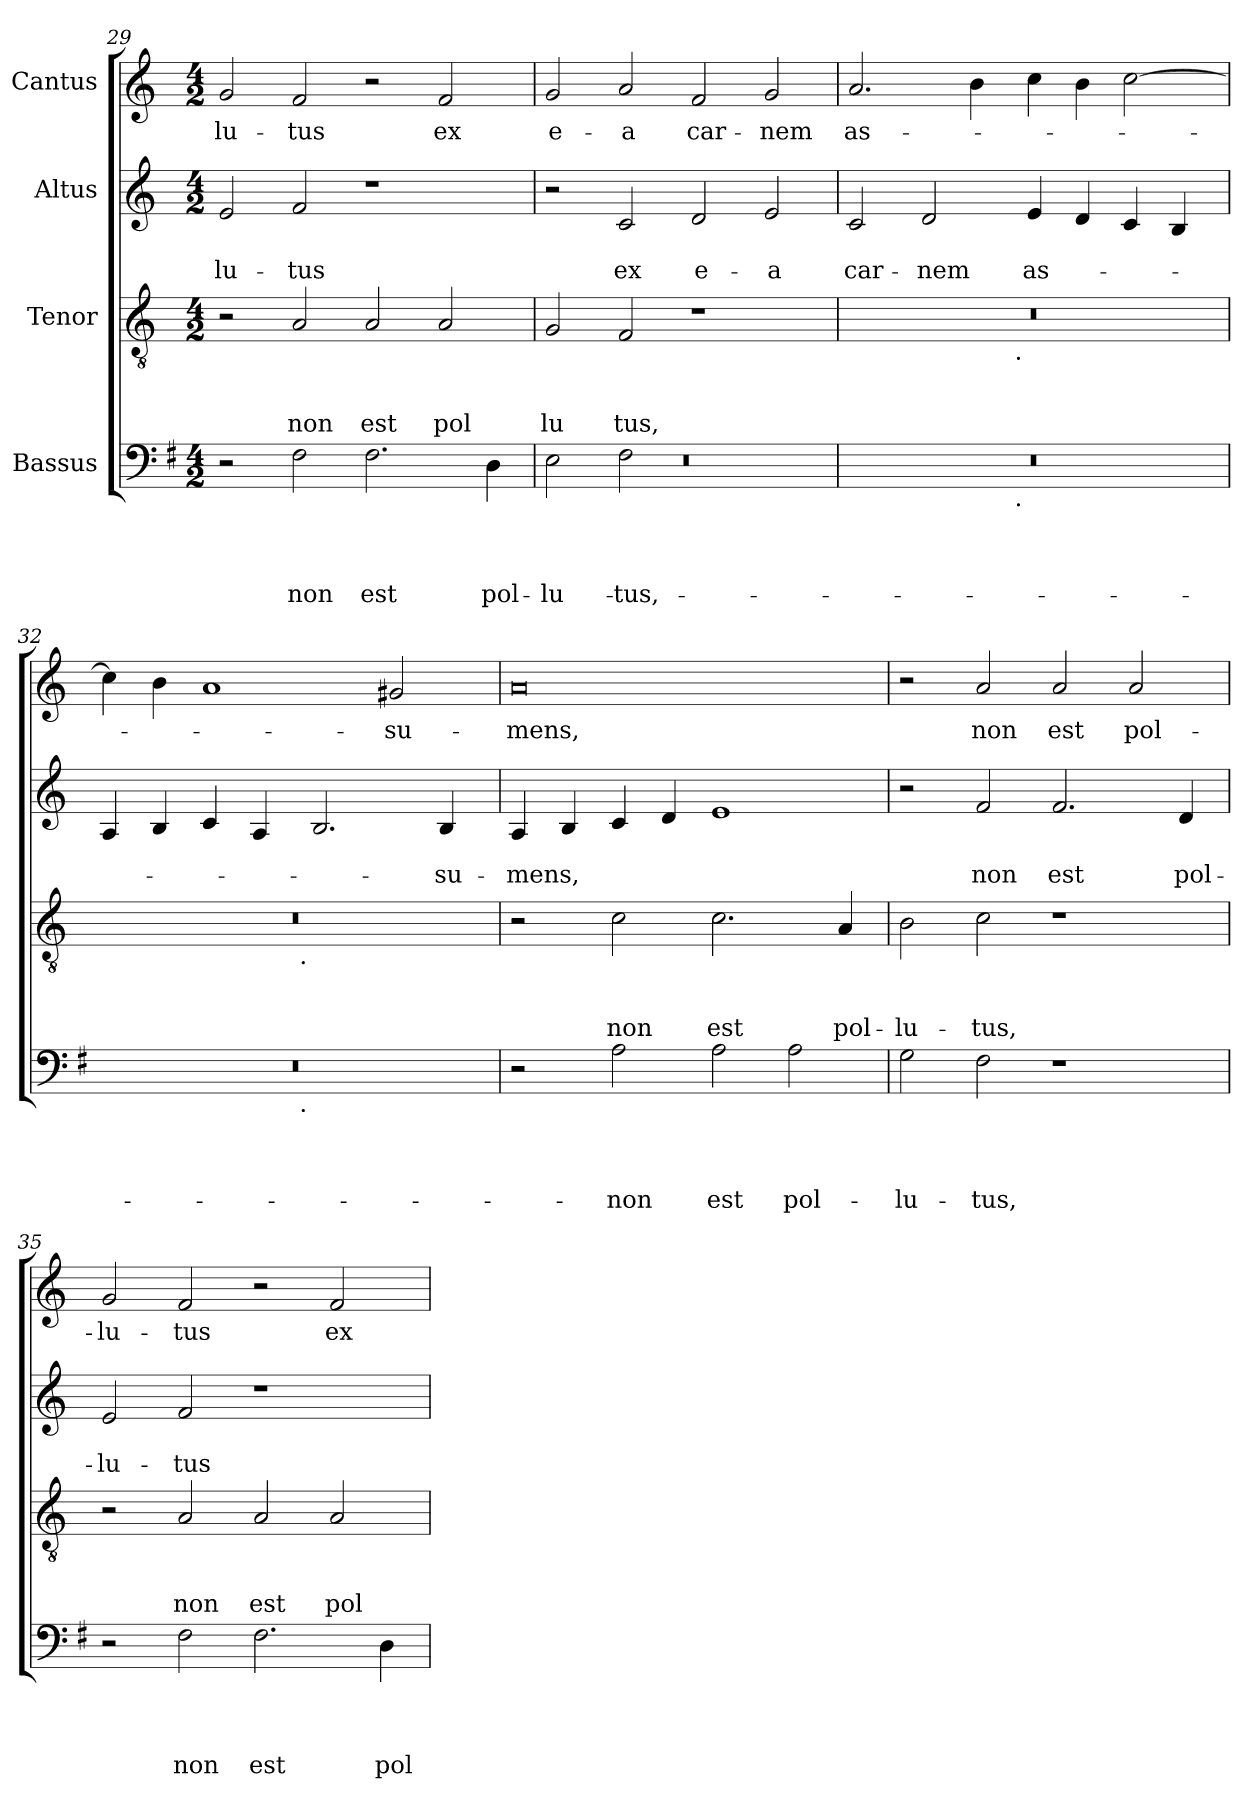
**kern	**text	**text	**text	**text	**kern	**text	**text	**text	**kern	**text	**text	**kern	**text
*part4	*part4	*part4	*part4	*part4	*part3	*part3	*part3	*part3	*part2	*part2	*part2	*part1	*part1
*staff4	*staff4	*staff4	*staff4	*staff4	*staff3	*staff3	*staff3	*staff3	*staff2	*staff2	*staff2	*staff1	*staff1
*I"Bassus	*	*	*	*	*I"Tenor	*	*	*	*I"Altus	*	*	*I"Cantus	*
*clefF4	*	*	*	*	*clefGv2	*	*	*	*clefG2	*	*	*clefG2	*
*ITrd-3c-5	*	*	*	*	*	*	*	*	*	*	*	*	*
*k[]	*	*	*	*	*k[]	*	*	*	*k[]	*	*	*k[]	*
*C:	*	*	*	*	*C:	*	*	*	*C:	*	*	*C:	*
*M4/2	*	*	*	*	*M4/2	*	*	*	*M4/2	*	*	*M4/2	*
=29	=29	=29	=29	=29	=29	=29	=29	=29	=29	=29	=29	=29	=29
!	!	!	!	!	!	!	!	!	!	!	!LO:LY:b	!	!LO:LY:b
2r	.	.	.	.	2r	.	.	.	2e/	.	-lu-	2g/	-lu-
!	!	!	!	!LO:LY:b	!	!	!	!LO:LY:b	!	!	!LO:LY:b	!	!LO:LY:b
2B\	.	.	.	non	2A/	.	.	non	2f/	.	-tus	2f/	-tus
!	!	!	!	!LO:LY:b	!	!	!	!LO:LY:b	!	!	!	!	!
2.B\	.	.	.	est	2A/	.	.	est	1r	.	.	2r	.
!	!	!	!	!	!	!	!	!LO:LY:b	!	!	!	!	!LO:LY:b
.	.	.	.	.	2A/	.	.	pol	.	.	.	2f/	ex
!	!	!	!	!LO:LY:b	!	!	!	!	!	!	!	!	!
4G\	.	.	.	pol-	.	.	.	.	.	.	.	.	.
=30	=30	=30	=30	=30	=30	=30	=30	=30	=30	=30	=30	=30	=30
*^	*	*	*	*	*	*	*	*	*	*	*	*	*
*	*^	*	*	*	*	*	*	*	*	*	*	*	*	*
!	!	!LO:N:vis=1	!	!	!	!LO:LY:b	!	!	!	!LO:LY:b	!	!	!	!	!LO:LY:b
2A\	2ryy	0r	.	.	.	-lu-	2G/	.	.	lu	2r	.	.	2g/	e-
!	!	!	!	!	!	!LO:LY:b	!	!	!	!LO:LY:b	!	!	!LO:LY:b	!	!LO:LY:b
2ryy	2B\	.	.	.	.	-tus,	2F/	.	.	tus,	2c/	.	ex	2a/	-a
!	!	!	!	!	!	!	!	!	!	!	!	!	!LO:LY:b	!	!LO:LY:b
1ryy	1ryy	.	.	.	.	.	1r	.	.	.	2d/	.	e-	2f/	car-
!	!	!	!	!	!	!	!	!	!	!	!	!	!LO:LY:b	!	!LO:LY:b
.	.	.	.	.	.	.	.	.	.	.	2e/	.	-a	2g/	-nem
*v	*v	*v	*	*	*	*	*	*	*	*	*	*	*	*	*
=31	=31	=31	=31	=31	=31	=31	=31	=31	=31	=31	=31	=31	=31
!	!	!	!	!	!	!	!	!	!	!	!LO:LY:b	!	!LO:LY:b
*^	*	*	*	*	*^	*	*	*	*	*	*	*	*
0r	2ryy	.	.	.	.	0r	2ryy	.	.	.	2c/	.	car-	2.a/	as-
!	!	!	!	!	!	!	!	!	!	!	!	!	!LO:LY:b	!	!
.	4...ryy	.	.	.	.	.	4...ryy	.	.	.	2d/	.	-nem	.	.
.	.	.	.	.	.	.	.	.	.	.	.	.	.	4b\	.
!	!	!	!	!	!	!	!LO:TX:b:t=.	!	!	!	!	!	!	!	!
!	!LO:TX:b:t=.	!	!	!	!	!	!	!	!	!	!	!	!	!	!
.	1ryy	.	.	.	.	.	1ryy	.	.	.	.	.	.	.	.
!	!	!	!	!	!	!	!	!	!	!	!	!	!LO:LY:b	!	!
.	.	.	.	.	.	.	.	.	.	.	4e/	.	as-	4cc\	.
.	.	.	.	.	.	.	.	.	.	.	4d/	.	.	4b\	.
.	.	.	.	.	.	.	.	.	.	.	4c/	.	.	[>2cc\	.
.	.	.	.	.	.	.	.	.	.	.	4B/	.	.	.	.
.	32ryy	.	.	.	.	.	32ryy	.	.	.	.	.	.	.	.
=32	=32	=32	=32	=32	=32	=32	=32	=32	=32	=32	=32	=32	=32	=32	=32
0r	2ryy	.	.	.	.	0r	2ryy	.	.	.	4A/	.	.	4cc\]	.
.	.	.	.	.	.	.	.	.	.	.	4B/	.	.	4b\	.
.	4...ryy	.	.	.	.	.	4...ryy	.	.	.	4c/	.	.	1a	.
.	.	.	.	.	.	.	.	.	.	.	4A/	.	.	.	.
!	!	!	!	!	!	!	!LO:TX:b:t=.	!	!	!	!	!	!	!	!
!	!LO:TX:b:t=.	!	!	!	!	!	!	!	!	!	!	!	!	!	!
.	1ryy	.	.	.	.	.	1ryy	.	.	.	.	.	.	.	.
.	.	.	.	.	.	.	.	.	.	.	2.B/	.	.	.	.
!	!	!	!	!	!	!	!	!	!	!	!	!	!	!	!LO:LY:b
.	.	.	.	.	.	.	.	.	.	.	.	.	.	2g#X/	-su-
!	!	!	!	!	!	!	!	!	!	!	!	!	!LO:LY:b	!	!
.	.	.	.	.	.	.	.	.	.	.	4B/	.	-su-	.	.
.	32ryy	.	.	.	.	.	32ryy	.	.	.	.	.	.	.	.
!!LO:LB:g=z
=33	=33	=33	=33	=33	=33	=33	=33	=33	=33	=33	=33	=33	=33	=33	=33
!	!	!	!	!	!	!	!	!	!	!	!	!	!LO:LY:b	!	!LO:LY:b
*v	*v	*	*	*	*	*	*	*	*	*	*	*	*	*	*
*	*	*	*	*	*v	*v	*	*	*	*	*	*	*	*
2r	.	.	.	.	2r	.	.	.	4A/	.	-mens,	0a	-mens,
.	.	.	.	.	.	.	.	.	4B/	.	.	.	.
!	!	!	!	!LO:LY:b	!	!	!	!LO:LY:b	!	!	!	!	!
2d\	.	.	.	non	2c\	.	.	non	4c/	.	.	.	.
.	.	.	.	.	.	.	.	.	4d/	.	.	.	.
!	!	!	!	!LO:LY:b	!	!	!	!LO:LY:b	!	!	!	!	!
2d\	.	.	.	est	2.c\	.	.	est	1e	.	.	.	.
!	!	!	!	!LO:LY:b	!	!	!	!	!	!	!	!	!
2d\	.	.	.	pol-	.	.	.	.	.	.	.	.	.
!	!	!	!	!	!	!	!	!LO:LY:b	!	!	!	!	!
.	.	.	.	.	4A/	.	.	pol-	.	.	.	.	.
=34	=34	=34	=34	=34	=34	=34	=34	=34	=34	=34	=34	=34	=34
!	!	!	!	!LO:LY:b	!	!	!	!LO:LY:b	!	!	!	!	!
2c\	.	.	.	-lu-	2B\	.	.	-lu-	2r	.	.	2r	.
!	!	!	!	!LO:LY:b	!	!	!	!LO:LY:b	!	!	!LO:LY:b	!	!LO:LY:b
2B\	.	.	.	-tus,	2c\	.	.	-tus,	2f/	.	non	2a/	non
!	!	!	!	!	!	!	!	!	!	!	!LO:LY:b	!	!LO:LY:b
1r	.	.	.	.	1r	.	.	.	2.f/	.	est	2a/	est
!	!	!	!	!	!	!	!	!	!	!	!	!	!LO:LY:b
.	.	.	.	.	.	.	.	.	.	.	.	2a/	pol-
!	!	!	!	!	!	!	!	!	!	!	!LO:LY:b	!	!
.	.	.	.	.	.	.	.	.	4d/	.	pol-	.	.
=35	=35	=35	=35	=35	=35	=35	=35	=35	=35	=35	=35	=35	=35
!	!	!	!	!	!	!	!	!	!	!	!LO:LY:b	!	!LO:LY:b
2r	.	.	.	.	2r	.	.	.	2e/	.	-lu-	2g/	-lu-
!	!	!	!	!LO:LY:b	!	!	!	!LO:LY:b	!	!	!LO:LY:b	!	!LO:LY:b
2B\	.	.	.	non	2A/	.	.	non	2f/	.	-tus	2f/	-tus
!	!	!	!	!LO:LY:b	!	!	!	!LO:LY:b	!	!	!	!	!
2.B\	.	.	.	est	2A/	.	.	est	1r	.	.	2r	.
!	!	!	!	!	!	!	!	!LO:LY:b	!	!	!	!	!LO:LY:b
.	.	.	.	.	2A/	.	.	pol-	.	.	.	2f/	ex
!	!	!	!	!LO:LY:b	!	!	!	!	!	!	!	!	!
4G\	.	.	.	pol-	.	.	.	.	.	.	.	.	.
=	=	=	=	=	=	=	=	=	=	=	=	=	=
*-	*-	*-	*-	*-	*-	*-	*-	*-	*-	*-	*-	*-	*-
